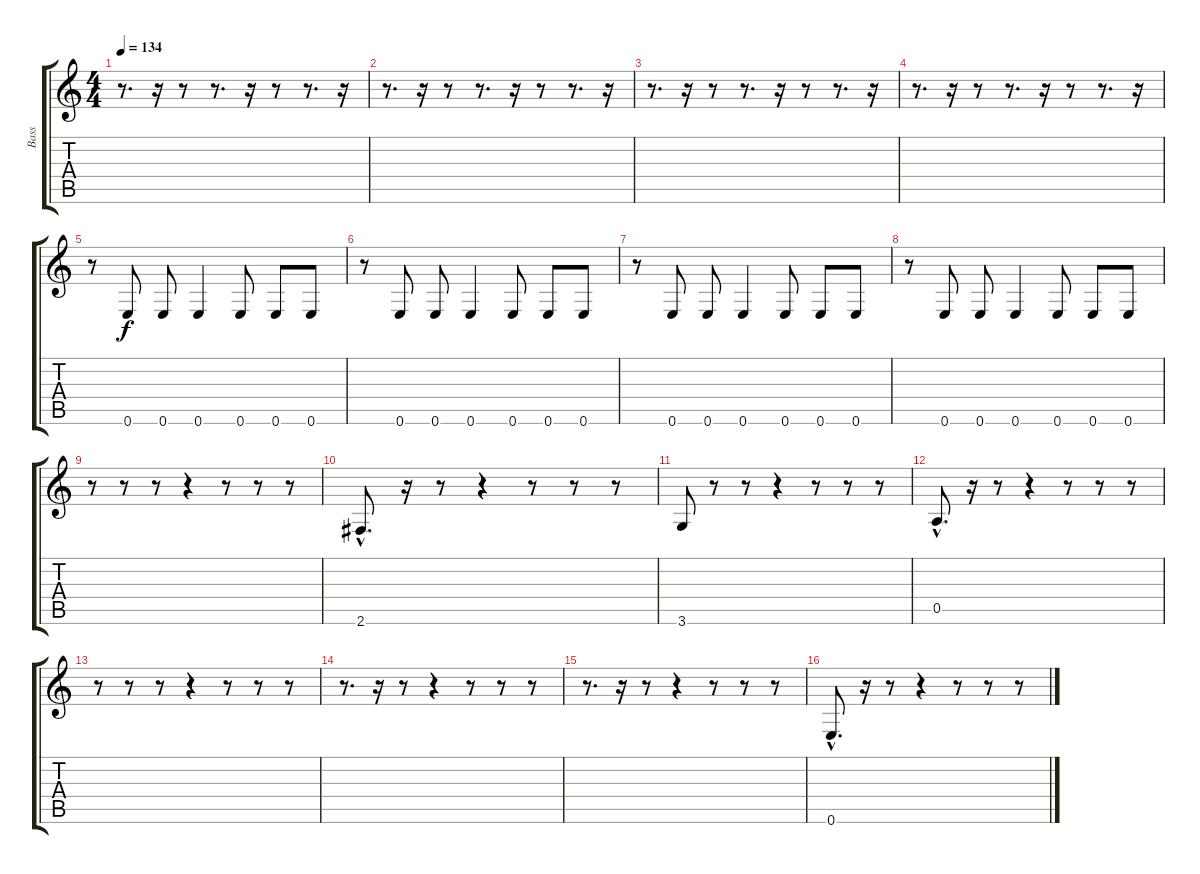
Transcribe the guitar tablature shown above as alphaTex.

\track ("Bass" "Bass") {instrument electricbassfinger}
\staff {score tabs}
\tuning (E4 B3 G3 D3 A2 E2) {hide}
\ts (4 4)
\tempo 134
\clef g2
\ks c
r.8{d dy f} r.16 r.8 r.8{d} r.16 r.8 r.8{d} r.16 |
r.8{d} r.16 r.8 r.8{d} r.16 r.8 r.8{d} r.16 |
r.8{d} r.16 r.8 r.8{d} r.16 r.8 r.8{d} r.16 |
r.8{d} r.16 r.8 r.8{d} r.16 r.8 r.8{d} r.16 |
r.8 0.6.8 0.6.8 0.6.4 0.6.8 0.6.8 0.6.8 |
r.8 0.6.8 0.6.8 0.6.4 0.6.8 0.6.8 0.6.8 |
r.8 0.6.8 0.6.8 0.6.4 0.6.8 0.6.8 0.6.8 |
r.8 0.6.8 0.6.8 0.6.4 0.6.8 0.6.8 0.6.8 |
r.8 r.8 r.8 r.4 r.8 r.8 r.8 |
2.6{hac}.8{d} r.16 r.8 r.4 r.8 r.8 r.8 |
3.6.8 r.8 r.8 r.4 r.8 r.8 r.8 |
0.5{hac}.8{d} r.16 r.8 r.4 r.8 r.8 r.8 |
r.8 r.8 r.8 r.4 r.8 r.8 r.8 |
r.8{d} r.16 r.8 r.4 r.8 r.8 r.8 |
r.8{d} r.16 r.8 r.4 r.8 r.8 r.8 |
0.6{hac}.8{d} r.16 r.8 r.4 r.8 r.8 r.8
